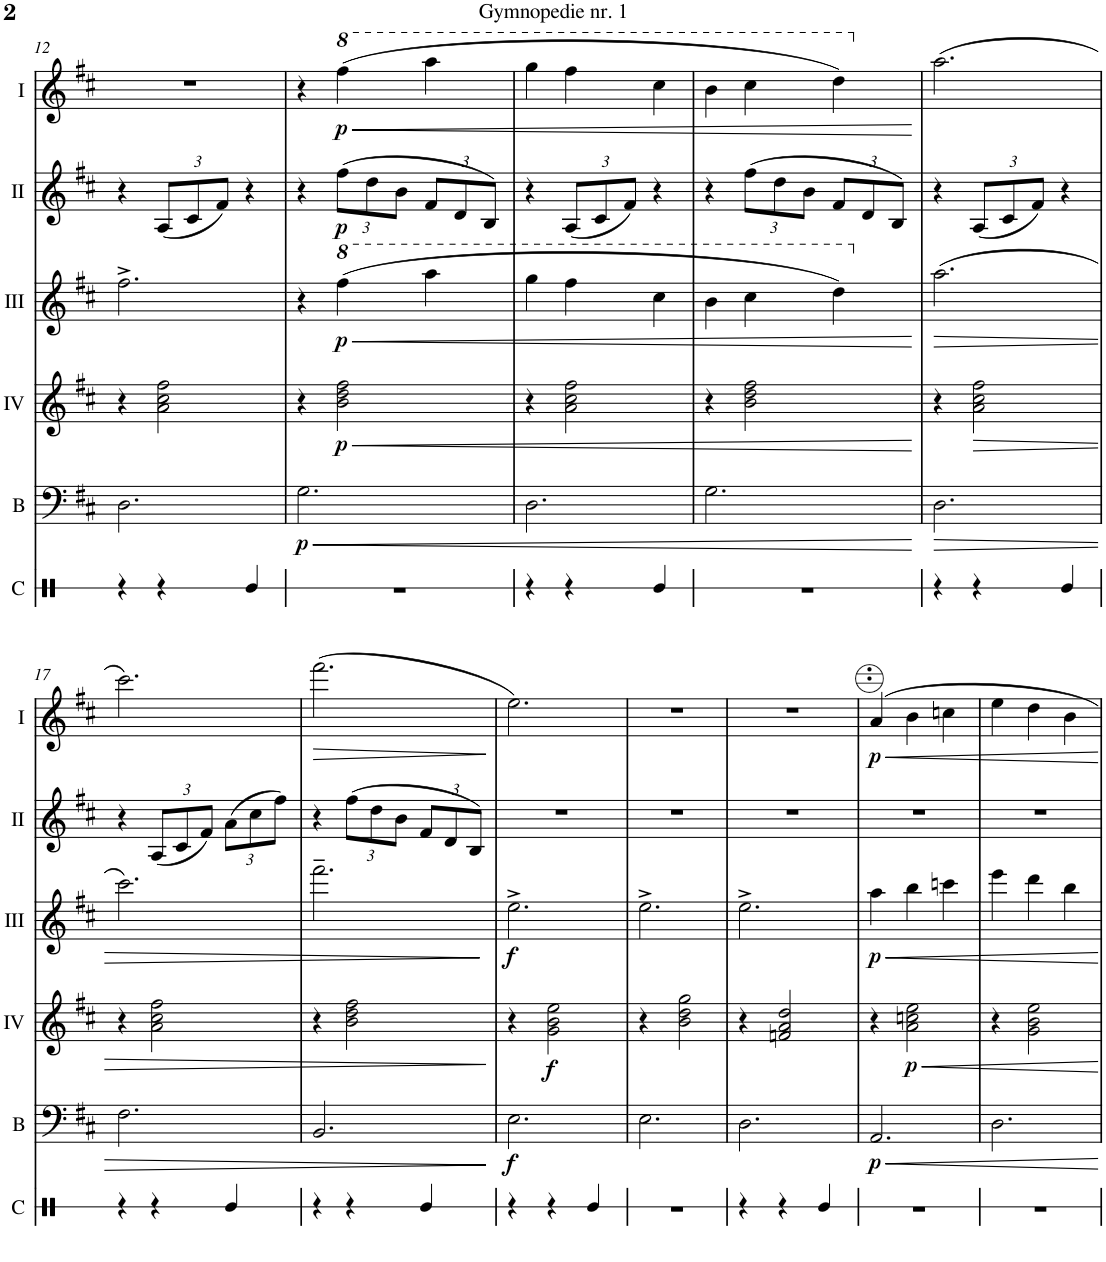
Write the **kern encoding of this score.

**kern	**kern	**dynam	**kern	**dynam	**kern	**dynam	**kern	**dynam	**kern	**dynam
*part6	*part5	*part5	*part4	*part4	*part3	*part3	*part2	*part2	*part1	*part1
*staff6	*staff5	*staff5	*staff4	*staff4	*staff3	*staff3	*staff2	*staff2	*staff1	*staff1
*I"Cymbal	*I"Bass	*	*I"Acc. 4	*	*I"Acc. 3	*	*I"Acc. 2	*	*I"Acc. 1	*
*I'C	*I'B	*	*	*	*	*	*	*	*	*
!!LO:PB:g=z
*clefX	*clefF4	*	*clefG2	*	*clefG2	*	*clefG2	*	*clefG2	*
*	*Trd7c12	*	*Trd7c12	*	*Trd7c12	*	*	*	*	*
*k[]	*k[f#c#]	*	*k[f#c#]	*	*k[f#c#]	*	*k[f#c#]	*	*k[f#c#]	*
*M3/4	*M3/4	*	*M3/4	*	*M3/4	*	*M3/4	*	*M3/4	*
=12	=12	=12	=12	=12	=12	=12	=12	=12	=12	=12
4r	2.D\	.	4r	.	2.ff#^\	.	4r	.	2.r	.
*	*	*	*	*	*	*	*Xbrackettup	*	*	*
4r	.	.	2a\ 2cc#\ 2ff#\	.	.	.	(12A/L	.	.	.
.	.	.	.	.	.	.	12c#/	.	.	.
.	.	.	.	.	.	.	12f#/J)	.	.	.
4Re/	.	.	.	.	.	.	4r	.	.	.
=13	=13	=13	=13	=13	=13	=13	=13	=13	=13	=13
!	!	!LO:HP:b	!	!	!	!	!	!	!	!
!	!	!LO:DY:n=1:b	!	!	!	!	!	!	!	!
2.r	2.G\	< p	4r	.	4r	.	4r	.	4r	.
!	!	!	!	!LO:HP:b	!	!LO:HP:b	!	!	!	!
*	*	*	*	*	*	*	*	*	*8va	*
!	!	!	!	!LO:DY:n=1:b	!	!LO:DY:n=1:b	!	!LO:DY:b	!	!LO:DY:b
.	.	.	2b\ 2dd\ 2ff#\	< p	(4fff#\	< p	(12ff#\L	p	(4fff#\	p
.	.	.	.	.	.	.	12dd\	.	.	.
.	.	.	.	.	.	.	12b\J	.	.	.
*	*	*	*	*	*8va	*	*	*	*	*
!	!	!	!	!	!	!	!	!	!	!LO:HP:b
.	.	.	.	.	4aaa\	.	12f#/L	.	4aaa\	<
.	.	.	.	.	.	.	12d/	.	.	.
.	.	.	.	.	.	.	12B/J)	.	.	.
=14	=14	=14	=14	=14	=14	=14	=14	=14	=14	=14
4r	2.D\	.	4r	.	4ggg\	.	4r	.	4ggg\	.
4r	.	.	2a\ 2cc#\ 2ff#\	.	4fff#\	.	(12A/L	.	4fff#\	.
.	.	.	.	.	.	.	12c#/	.	.	.
.	.	.	.	.	.	.	12f#/J)	.	.	.
4Re/	.	.	.	.	4ccc#\	.	4r	.	4ccc#\	.
=15	=15	=15	=15	=15	=15	=15	=15	=15	=15	=15
2.r	2.G\	.	4r	.	4bb\	.	4r	.	4bb\	.
.	.	.	2b\ 2dd\ 2ff#\	.	4ccc#\	.	(12ff#\L	.	4ccc#\	.
.	.	.	.	.	.	.	12dd\	.	.	.
.	.	.	.	.	.	.	12b\J	.	.	.
.	.	.	.	.	4ddd\)	.	12f#/L	.	4ddd\)	.
.	.	.	.	.	.	.	12d/	.	.	.
.	.	.	.	.	.	.	12B/J)	.	.	.
.	.	[	.	[	.	[	.	.	.	[
=16	=16	=16	=16	=16	=16	=16	=16	=16	=16	=16
!	!	!LO:HP:b	!	!	!	!	!	!	!	!
*	*	*	*	*	*X8va	*	*	*	*	*
!	!	!	!	!	!	!LO:HP:b	!	!	!	!
*	*	*	*	*	*	*	*	*	*X8va	*
4r	2.D\	>	4r	.	(2.aa\	>	4r	.	(2.aa\	.
!	!	!	!	!LO:HP:b	!	!	!	!	!	!
4r	.	.	2a\ 2cc#\ 2ff#\	>	.	.	(12A/L	.	.	.
.	.	.	.	.	.	.	12c#/	.	.	.
.	.	.	.	.	.	.	12f#/J)	.	.	.
4Re/	.	.	.	.	.	.	4r	.	.	.
!!LO:LB:g=z
=17	=17	=17	=17	=17	=17	=17	=17	=17	=17	=17
4r	2.F#\	.	4r	.	2.ccc#\)	.	4r	.	2.ccc#\)	.
4r	.	.	2a\ 2cc#\ 2ff#\	.	.	.	(12A/L	.	.	.
.	.	.	.	.	.	.	12c#/	.	.	.
.	.	.	.	.	.	.	12f#/J)	.	.	.
4Re/	.	.	.	.	.	.	(12a\L	.	.	.
.	.	.	.	.	.	.	12cc#\	.	.	.
.	.	.	.	.	.	.	12ff#\J)	.	.	.
=18	=18	=18	=18	=18	=18	=18	=18	=18	=18	=18
!	!	!	!	!	!	!	!	!	!	!LO:HP:b
4r	2.BB/	.	4r	.	2.fff#~\	.	4r	.	(2.fff#\	>
4r	.	.	2b\ 2dd\ 2ff#\	.	.	.	(12ff#\L	.	.	.
.	.	.	.	.	.	.	12dd\	.	.	.
.	.	.	.	.	.	.	12b\J	.	.	.
4Re/	.	.	.	.	.	.	12f#/L	.	.	.
.	.	.	.	.	.	.	12d/	.	.	.
.	.	.	.	.	.	.	12B/J)	.	.	.
.	.	]	.	]	.	]	.	.	.	]
=19	=19	=19	=19	=19	=19	=19	=19	=19	=19	=19
!	!	!LO:DY:b	!	!	!	!LO:DY:b	!	!	!	!
4r	2.E\	f	4r	.	2.ee^\	f	2.r	.	2.ee\)	.
!	!	!	!	!LO:DY:b	!	!	!	!	!	!
4r	.	.	2g\ 2b\ 2ee\	f	.	.	.	.	.	.
4Re/	.	.	.	.	.	.	.	.	.	.
=20	=20	=20	=20	=20	=20	=20	=20	=20	=20	=20
2.r	2.E\	.	4r	.	2.ee^\	.	2.r	.	2.r	.
.	.	.	2b\ 2dd\ 2gg\	.	.	.	.	.	.	.
=21	=21	=21	=21	=21	=21	=21	=21	=21	=21	=21
4r	2.D\	.	4r	.	2.ee^\	.	2.r	.	2.r	.
4r	.	.	2fn/ 2a/ 2dd/	.	.	.	.	.	.	.
4Re/	.	.	.	.	.	.	.	.	.	.
=22	=22	=22	=22	=22	=22	=22	=22	=22	=22	=22
!	!	!LO:DY:b	!	!	!	!LO:DY:b	!	!	!	!LO:DY:b
2.r	2.AA/	p	4r	.	4aa\	p	2.r	.	4a/	p
!	!	!	!	!LO:DY:b	!	!	!	!	!	!
.	.	.	2a\ 2ccn\ 2ee\	p	4bb\	.	.	.	4b\	.
.	.	.	.	.	4cccn\	.	.	.	4ccn\	.
=23	=23	=23	=23	=23	=23	=23	=23	=23	=23	=23
2.r	2.D\	.	4r	.	4eee\	.	2.r	.	4ee\	.
.	.	.	2g\ 2b\ 2ee\	.	4ddd\	.	.	.	4dd\	.
.	.	.	.	.	4bb\	.	.	.	4b\	.
=	=	=	=	=	=	=	=	=	=	=
*-	*-	*-	*-	*-	*-	*-	*-	*-	*-	*-
